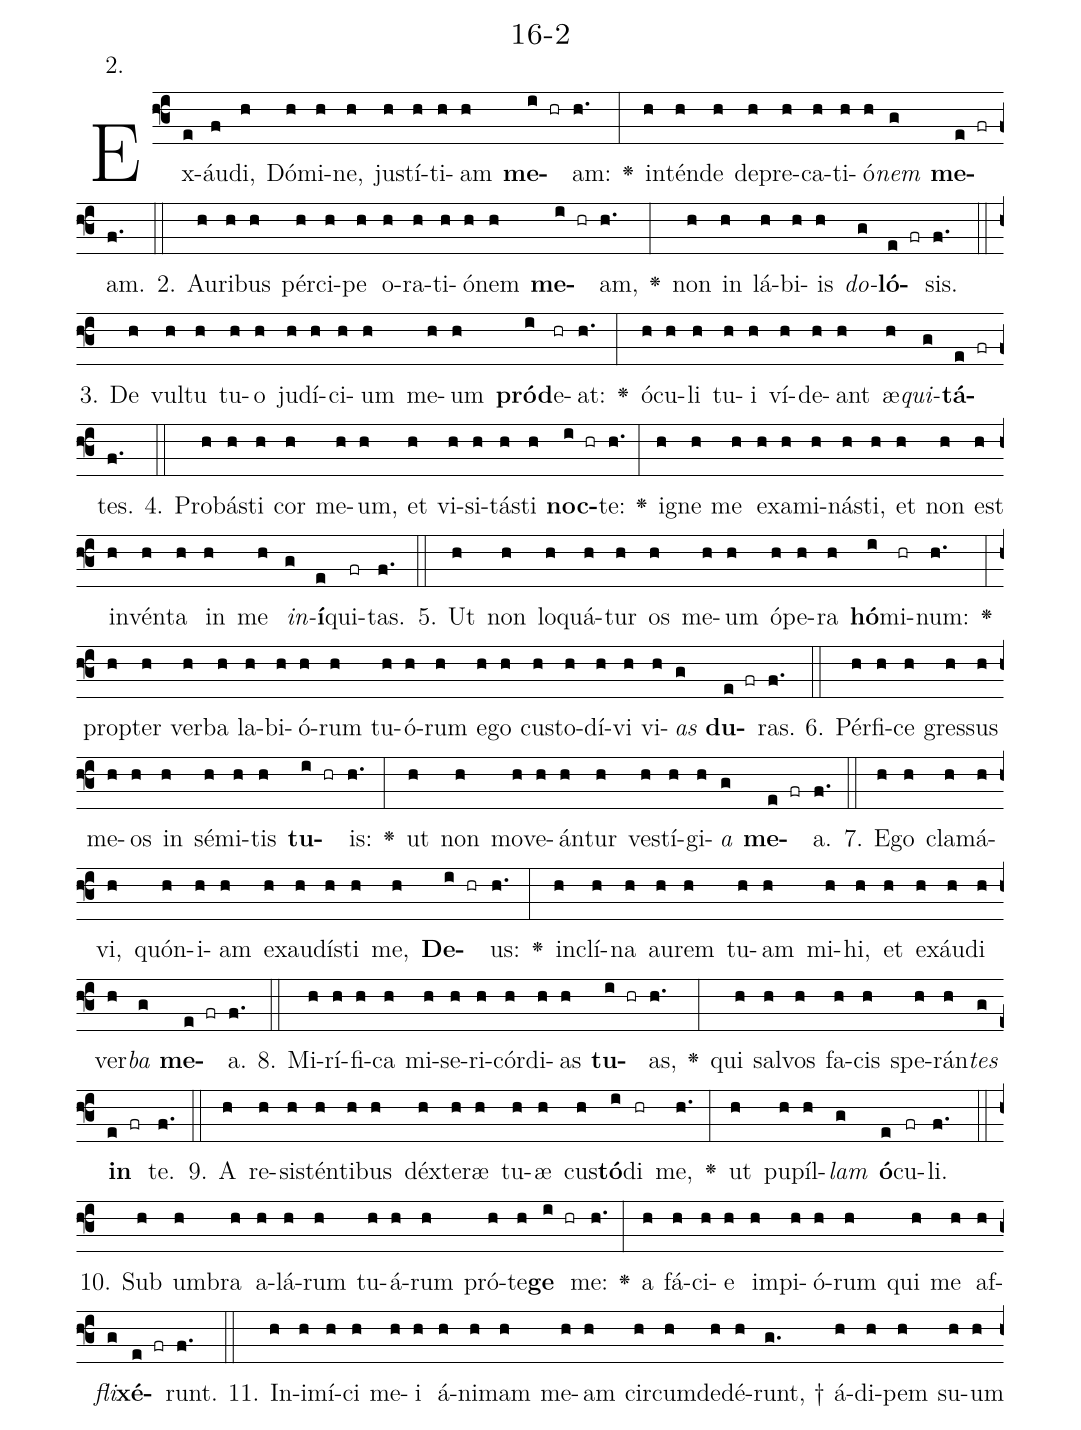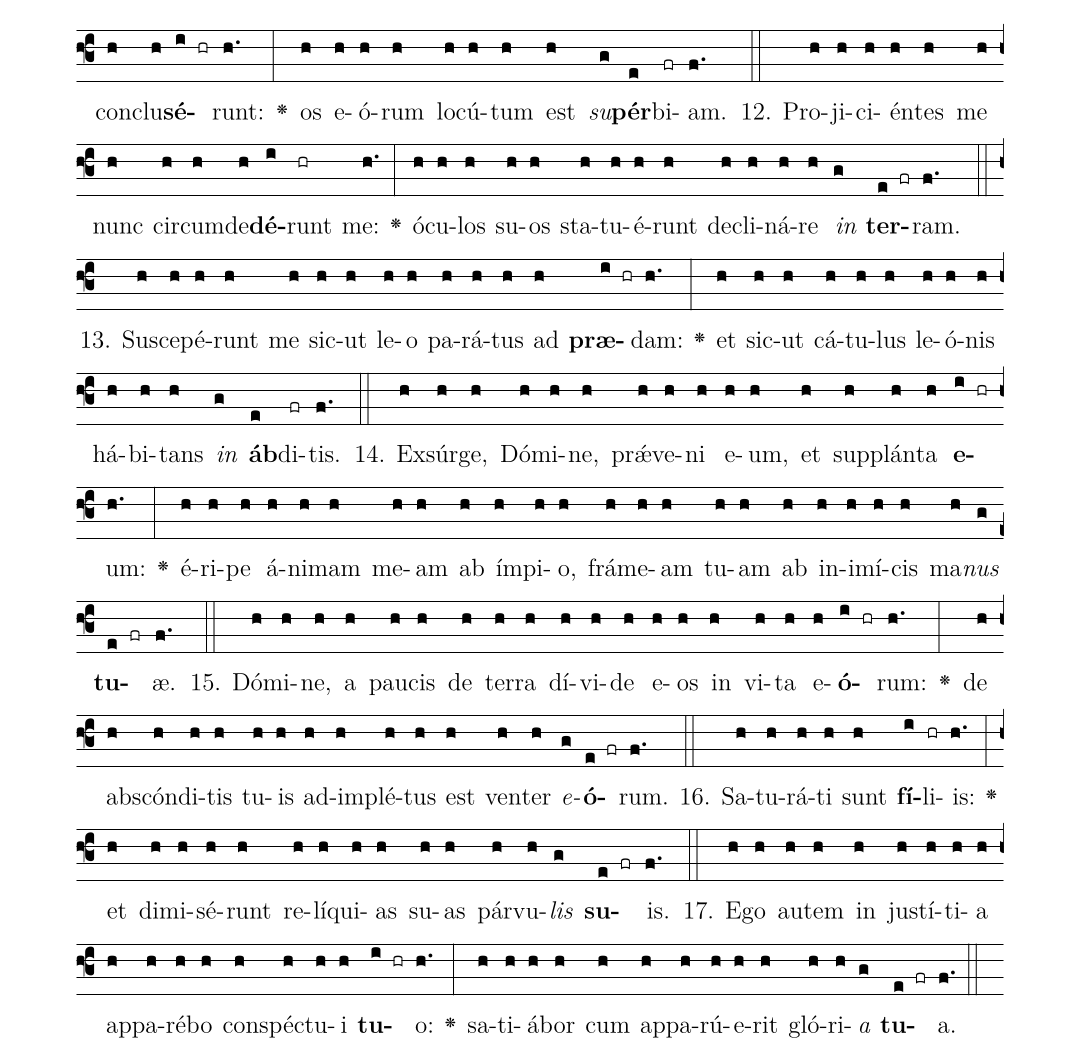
name: 16-2;
annotation: 2.;
%%
(f3)Ex(e)áu(f)di,(h) Dó(h)mi(h)ne,(h) jus(h)tí(h)ti(h)am(h) <b>me</b>(i hr)am:(h.) <v>\greheightstar</v>(:) in(h)tén(h)de(h) de(h)pre(h)ca(h)ti(h)ó(h)<i>nem</i>(g) <b>me</b>(e fr)am.(f.) (::)
2. Au(h)ri(h)bus(h) pér(h)ci(h)pe(h) o(h)ra(h)ti(h)ó(h)nem(h) <b>me</b>(i hr)am,(h.) <v>\greheightstar</v>(:) non(h) in(h) lá(h)bi(h)is(h) <i>do</i>(g)<b>ló</b>(e fr)sis.(f.) (::)
3. De(h) vul(h)tu(h) tu(h)o(h) ju(h)dí(h)ci(h)um(h) me(h)um(h) <b>pród</b>(i)e(hr)at:(h.) <v>\greheightstar</v>(:) ó(h)cu(h)li(h) tu(h)i(h) ví(h)de(h)ant(h) æ(h)<i>qui</i>(g)<b>tá</b>(e fr)tes.(f.) (::)
4. Pro(h)bás(h)ti(h) cor(h) me(h)um,(h) et(h) vi(h)si(h)tás(h)ti(h) <b>noc</b>(i hr)te:(h.) <v>\greheightstar</v>(:) i(h)gne(h) me(h) ex(h)a(h)mi(h)nás(h)ti,(h) et(h) non(h) est(h) in(h)vén(h)ta(h) in(h) me(h) <i>in</i>(g)<b>í</b>(e)qui(fr)tas.(f.) (::)
5. Ut(h) non(h) lo(h)quá(h)tur(h) os(h) me(h)um(h) ó(h)pe(h)ra(h) <b>hó</b>(i)mi(hr)num:(h.) <v>\greheightstar</v>(:) prop(h)ter(h) ver(h)ba(h) la(h)bi(h)ó(h)rum(h) tu(h)ó(h)rum(h) e(h)go(h) cus(h)to(h)dí(h)vi(h) vi(h)<i>as</i>(g) <b>du</b>(e fr)ras.(f.) (::)
6. Pér(h)fi(h)ce(h) gres(h)sus(h) me(h)os(h) in(h) sé(h)mi(h)tis(h) <b>tu</b>(i hr)is:(h.) <v>\greheightstar</v>(:) ut(h) non(h) mo(h)ve(h)án(h)tur(h) ves(h)tí(h)gi(h)<i>a</i>(g) <b>me</b>(e fr)a.(f.) (::)
7. E(h)go(h) cla(h)má(h)vi,(h) quón(h)i(h)am(h) ex(h)au(h)dís(h)ti(h) me,(h) <b>De</b>(i hr)us:(h.) <v>\greheightstar</v>(:) in(h)clí(h)na(h) au(h)rem(h) tu(h)am(h) mi(h)hi,(h) et(h) ex(h)áu(h)di(h) ver(h)<i>ba</i>(g) <b>me</b>(e fr)a.(f.) (::)
8. Mi(h)rí(h)fi(h)ca(h) mi(h)se(h)ri(h)cór(h)di(h)as(h) <b>tu</b>(i hr)as,(h.) <v>\greheightstar</v>(:) qui(h) sal(h)vos(h) fa(h)cis(h) spe(h)rán(h)<i>tes</i>(g) <b>in</b>(e fr) te.(f.) (::)
9. A(h) re(h)sis(h)tén(h)ti(h)bus(h) déx(h)te(h)ræ(h) tu(h)æ(h) cus(h)<b>tó</b>(i)di(hr) me,(h.) <v>\greheightstar</v>(:) ut(h) pu(h)píl(h)<i>lam</i>(g) <b>ó</b>(e)cu(fr)li.(f.) (::)
10. Sub(h) um(h)bra(h) a(h)lá(h)rum(h) tu(h)á(h)rum(h) pró(h)te(h)<b>ge</b>(i hr) me:(h.) <v>\greheightstar</v>(:) a(h) fá(h)ci(h)e(h) im(h)pi(h)ó(h)rum(h) qui(h) me(h) af(h)<i>fli</i>(g)<b>xé</b>(e fr)runt.(f.) (::)
11. In(h)i(h)mí(h)ci(h) me(h)i(h) á(h)ni(h)mam(h) me(h)am(h) cir(h)cum(h)de(h)dé(h)runt, †(g.) á(h)di(h)pem(h) su(h)um(h) con(h)clu(h)<b>sé</b>(i hr)runt:(h.) <v>\greheightstar</v>(:) os(h) e(h)ó(h)rum(h) lo(h)cú(h)tum(h) est(h) <i>su</i>(g)<b>pér</b>(e)bi(fr)am.(f.) (::)
12. Pro(h)ji(h)ci(h)én(h)tes(h) me(h) nunc(h) cir(h)cum(h)de(h)<b>dé</b>(i)runt(hr) me:(h.) <v>\greheightstar</v>(:) ó(h)cu(h)los(h) su(h)os(h) sta(h)tu(h)é(h)runt(h) de(h)cli(h)ná(h)re(h) <i>in</i>(g) <b>ter</b>(e fr)ram.(f.) (::)
13. Su(h)sce(h)pé(h)runt(h) me(h) sic(h)ut(h) le(h)o(h) pa(h)rá(h)tus(h) ad(h) <b>præ</b>(i hr)dam:(h.) <v>\greheightstar</v>(:) et(h) sic(h)ut(h) cá(h)tu(h)lus(h) le(h)ó(h)nis(h) há(h)bi(h)tans(h) <i>in</i>(g) <b>áb</b>(e)di(fr)tis.(f.) (::)
14. Ex(h)súr(h)ge,(h) Dó(h)mi(h)ne,(h) prǽ(h)ve(h)ni(h) e(h)um,(h) et(h) sup(h)plán(h)ta(h) <b>e</b>(i hr)um:(h.) <v>\greheightstar</v>(:) é(h)ri(h)pe(h) á(h)ni(h)mam(h) me(h)am(h) ab(h) ím(h)pi(h)o,(h) frá(h)me(h)am(h) tu(h)am(h) ab(h) in(h)i(h)mí(h)cis(h) ma(h)<i>nus</i>(g) <b>tu</b>(e fr)æ.(f.) (::)
15. Dó(h)mi(h)ne,(h) a(h) pau(h)cis(h) de(h) ter(h)ra(h) dí(h)vi(h)de(h) e(h)os(h) in(h) vi(h)ta(h) e(h)<b>ó</b>(i hr)rum:(h.) <v>\greheightstar</v>(:) de(h) abs(h)cón(h)di(h)tis(h) tu(h)is(h) ad(h)im(h)plé(h)tus(h) est(h) ven(h)ter(h) <i>e</i>(g)<b>ó</b>(e fr)rum.(f.) (::)
16. Sa(h)tu(h)rá(h)ti(h) sunt(h) <b>fí</b>(i)li(hr)is:(h.) <v>\greheightstar</v>(:) et(h) di(h)mi(h)sé(h)runt(h) re(h)lí(h)qui(h)as(h) su(h)as(h) pár(h)vu(h)<i>lis</i>(g) <b>su</b>(e fr)is.(f.) (::)
17. E(h)go(h) au(h)tem(h) in(h) jus(h)tí(h)ti(h)a(h) ap(h)pa(h)ré(h)bo(h) con(h)spéc(h)tu(h)i(h) <b>tu</b>(i hr)o:(h.) <v>\greheightstar</v>(:) sa(h)ti(h)á(h)bor(h) cum(h) ap(h)pa(h)rú(h)e(h)rit(h) gló(h)ri(h)<i>a</i>(g) <b>tu</b>(e fr)a.(f.) (::)
